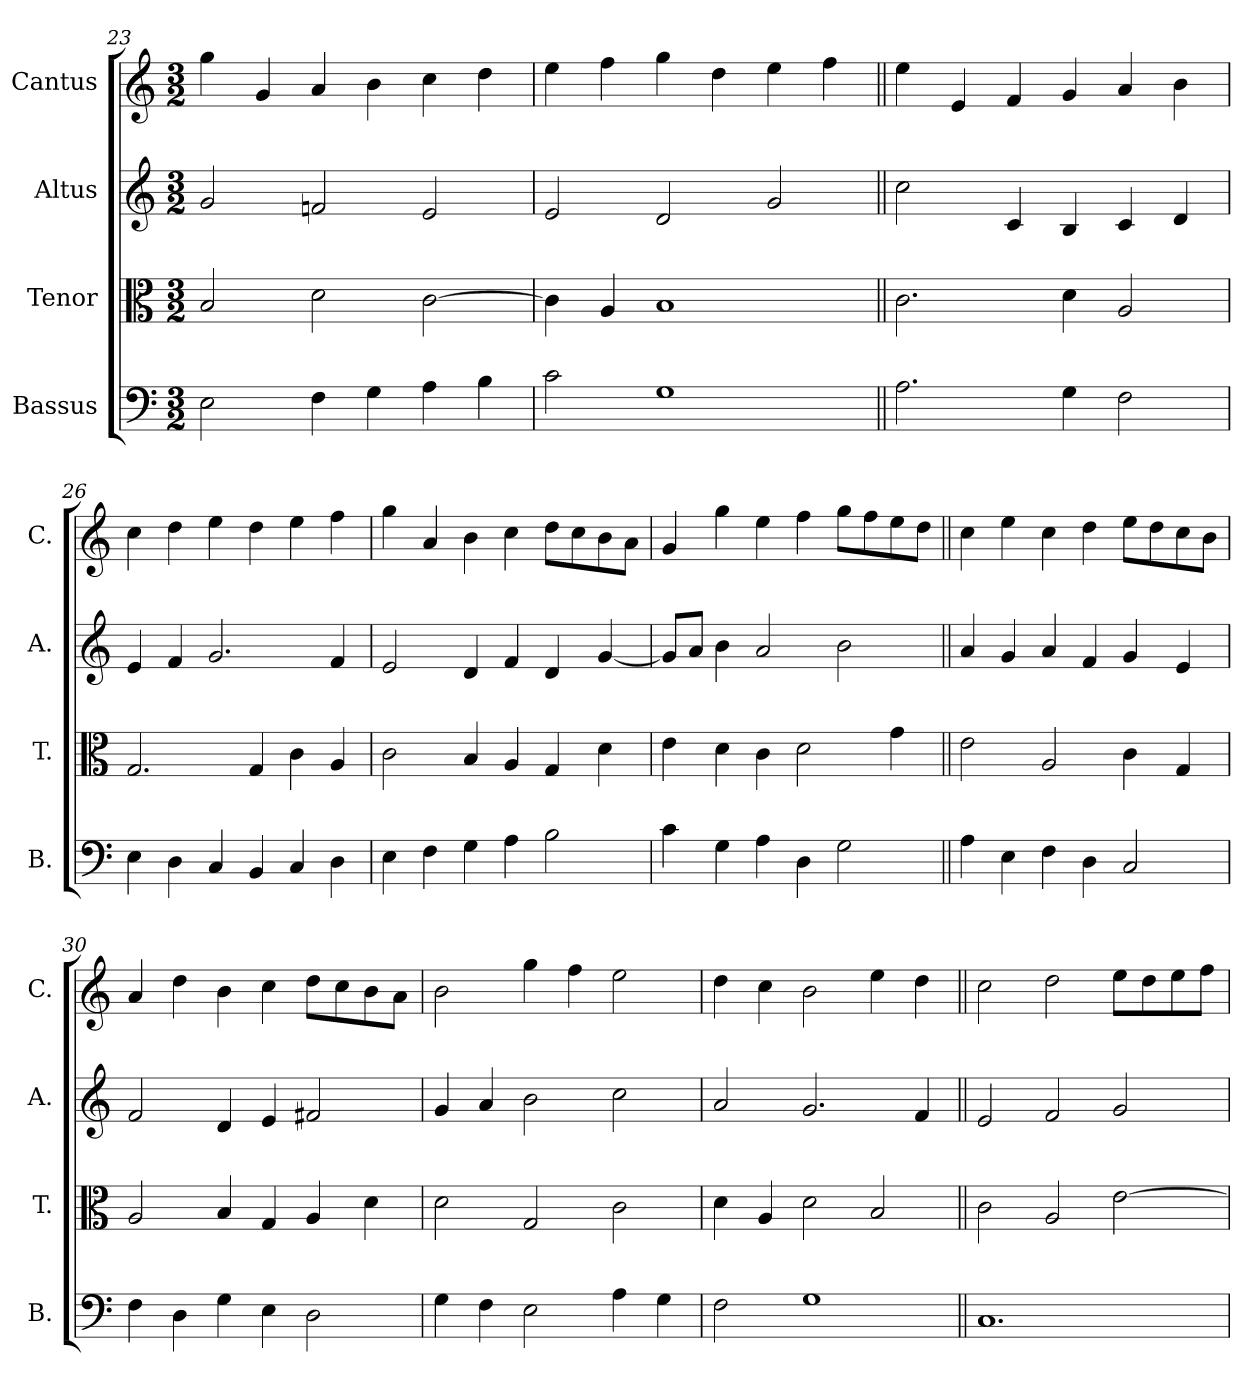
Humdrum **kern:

**kern	**kern	**kern	**kern
*part4	*part3	*part2	*part1
*staff4	*staff3	*staff2	*staff1
*I"Bassus	*I"Tenor	*I"Altus	*I"Cantus
*I'B.	*I'T.	*I'A.	*I'C.
*clefF4	*clefC3	*clefG2	*clefG2
*k[]	*k[]	*k[]	*k[]
*C:	*C:	*C:	*C:
*M3/2	*M3/2	*M3/2	*M3/2
=23	=23	=23	=23
2E\	2B/	2g/	4gg\
.	.	.	4g/
4F\	2d\	2fn/	4a/
4G\	.	.	4b\
4A\	[2c\	2e/	4cc\
4B\	.	.	4dd\
=24	=24	=24	=24
2c\	4c\]	2e/	4ee\
.	4A/	.	4ff\
1G\	1B/	2d/	4gg\
.	.	.	4dd\
.	.	2g/	4ee\
.	.	.	4ff\
=25||	=25||	=25||	=25||
2.A\	2.c\	2cc\	4ee\
.	.	.	4e/
.	.	4c/	4f/
4G\	4d\	4B/	4g/
2F\	2A/	4c/	4a/
.	.	4d/	4b\
!!LO:LB:g=z
=26	=26	=26	=26
4E\	2.G/	4e/	4cc\
4D\	.	4f/	4dd\
4C/	.	2.g/	4ee\
4BB/	4G/	.	4dd\
4C/	4c\	.	4ee\
4D\	4A/	4f/	4ff\
=27	=27	=27	=27
4E\	2c\	2e/	4gg\
4F\	.	.	4a/
4G\	4B/	4d/	4b\
4A\	4A/	4f/	4cc\
2B\	4G/	4d/	8dd\L
.	.	.	8cc\
.	4d\	[4g/	8b\
.	.	.	8a\J
=28	=28	=28	=28
4c\	4e\	8g/L]	4g/
.	.	8a/J	.
4G\	4d\	4b\	4gg\
4A\	4c\	2a/	4ee\
4D\	2d\	.	4ff\
2G\	.	2b\	8gg\L
.	.	.	8ff\
.	4g\	.	8ee\
.	.	.	8dd\J
=29||	=29||	=29||	=29||
4A\	2e\	4a/	4cc\
4E\	.	4g/	4ee\
4F\	2A/	4a/	4cc\
4D\	.	4f/	4dd\
2C/	4c\	4g/	8ee\L
.	.	.	8dd\
.	4G/	4e/	8cc\
.	.	.	8b\J
=30	=30	=30	=30
4F\	2A/	2f/	4a/
4D\	.	.	4dd\
4G\	4B/	4d/	4b\
4E\	4G/	4e/	4cc\
2D\	4A/	2f#X/	8dd\L
.	.	.	8cc\
.	4d\	.	8b\
.	.	.	8a\J
=31	=31	=31	=31
4G\	2d\	4g/	2b\
4F\	.	4a/	.
2E\	2G/	2b\	4gg\
.	.	.	4ff\
4A\	2c\	2cc\	2ee\
4G\	.	.	.
=32	=32	=32	=32
2F\	4d\	2a/	4dd\
.	4A/	.	4cc\
1G\	2d\	2.g/	2b\
.	2B/	.	4ee\
.	.	4f/	4dd\
!!LO:LB:g=z
=33||	=33||	=33||	=33||
1.C/	2c\	2e/	2cc\
.	2A/	2f/	2dd\
.	[2e\	2g/	8ee\L
.	.	.	8dd\
.	.	.	8ee\
.	.	.	8ff\J
=	=	=	=
*-	*-	*-	*-
